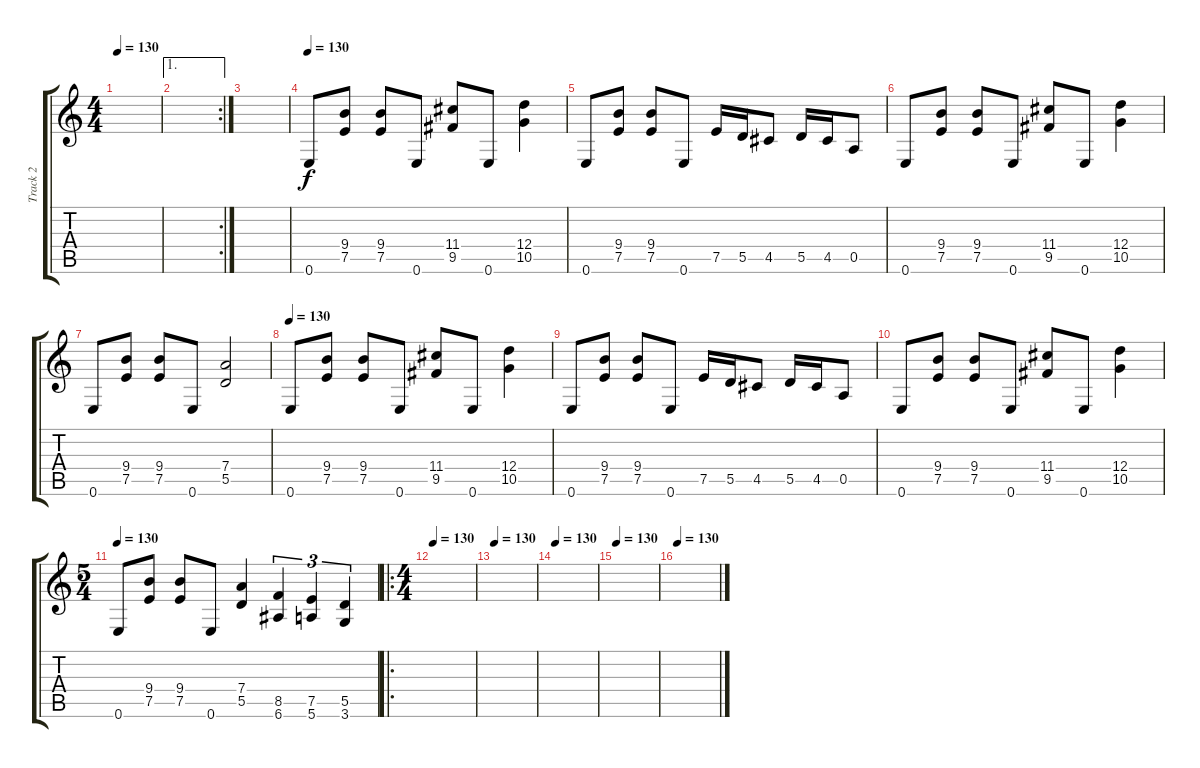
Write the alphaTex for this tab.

\track ("Track 2" "Track 2") {instrument distortionguitar}
\staff {score tabs}
\tuning (E4 B3 G3 D3 A2 E2) {hide}
\ts (4 4)
\tempo 130
\clef g2
\ks c
|
\ae 1
\rc 2
|
|
\tempo 130
0.6.8 (9.4 7.5).8 (9.4 7.5).8 0.6.8 (11.4 9.5).8 0.6.8 (12.4 10.5).4 |
0.6.8 (9.4 7.5).8 (9.4 7.5).8 0.6.8 7.5.16 5.5.16 4.5.8 5.5.16 4.5.16 0.5.8 |
0.6.8 (9.4 7.5).8 (9.4 7.5).8 0.6.8 (11.4 9.5).8 0.6.8 (12.4 10.5).4 |
0.6.8 (9.4 7.5).8 (9.4 7.5).8 0.6.8 (7.4 5.5).2 |
\tempo 130
0.6.8 (9.4 7.5).8 (9.4 7.5).8 0.6.8 (11.4 9.5).8 0.6.8 (12.4 10.5).4 |
0.6.8 (9.4 7.5).8 (9.4 7.5).8 0.6.8 7.5.16 5.5.16 4.5.8 5.5.16 4.5.16 0.5.8 |
0.6.8 (9.4 7.5).8 (9.4 7.5).8 0.6.8 (11.4 9.5).8 0.6.8 (12.4 10.5).4 |
\ts (5 4)
\tempo 130
0.6.8 (9.4 7.5).8 (9.4 7.5).8 0.6.8 (7.4 5.5).4 (8.5 6.6).4{tu (3 2)} (7.5 5.6).4{tu (3 2)} (5.5 3.6).4{tu (3 2)} |
\ro
\ts (4 4)
\tempo 130
|
\tempo 130
|
\tempo 130
|
\tempo 130
|
\tempo 130
